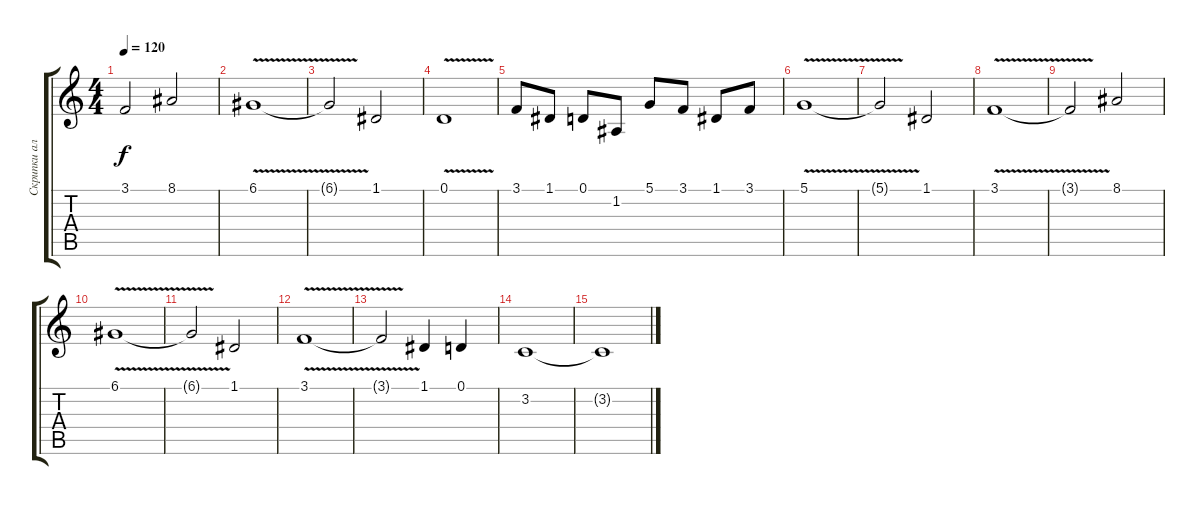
\track ("Скрипки альтовые 2" "Скрипки ал") {instrument stringensemble1}
\staff {score tabs}
\tuning (D4 A3 F3 C3 G2 C2) {hide}
\ts (4 4)
\tempo 120
\clef g2
\ks c
3.1{t}.2{dy f} 8.1.2 |
6.1{v}.1 |
6.1{t}.2 1.1.2 |
0.1{v}.1 |
3.1.8{volume 13 instrument viola} 1.1.8 0.1.8 1.2.8 5.1.8 3.1.8 1.1.8 3.1.8 |
5.1{v}.1{volume 11} |
5.1{t}.2 1.1.2 |
3.1{v}.1 |
3.1{t}.2 8.1.2 |
6.1{v}.1 |
6.1{t}.2 1.1.2 |
3.1{v}.1 |
3.1{t}.2 1.1.4 0.1.4 |
3.2.1{volume 0} |
3.2{t}.1
